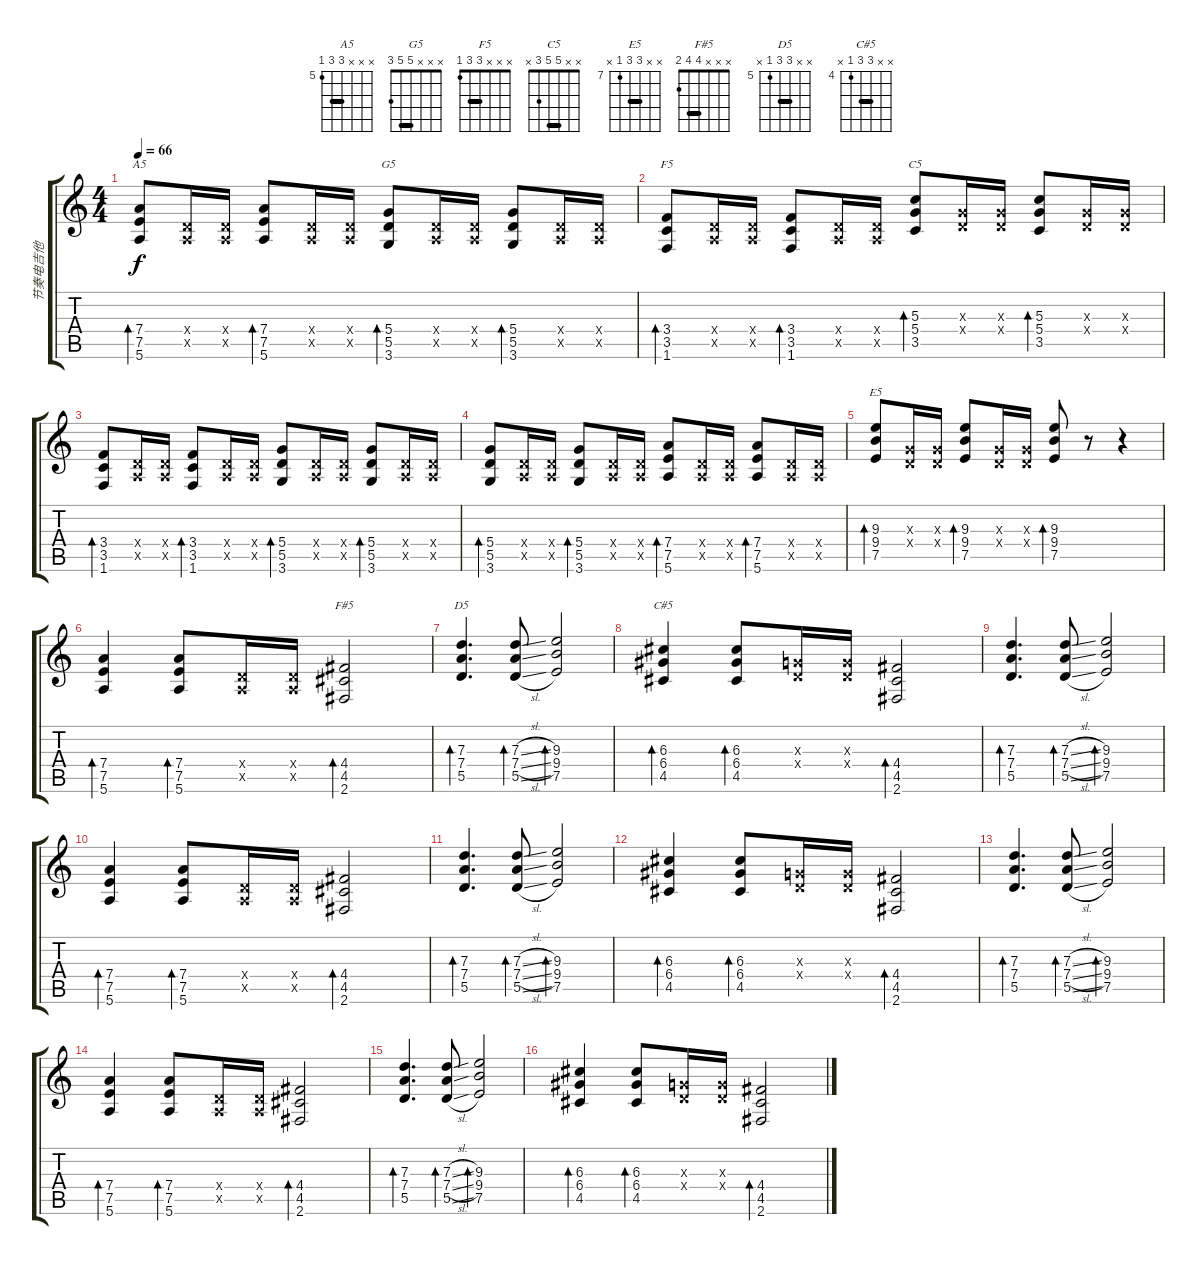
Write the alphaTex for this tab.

\track ("节奏电吉他" "节奏电吉他") {instrument overdrivenguitar}
\staff {score tabs}
\tuning (E4 B3 G3 D3 A2 E2) {hide}
\chord ("A5" x x x 7 7 5) {firstfret 5 barre 7}
\chord ("G5" x x x 5 5 3) {barre 5}
\chord ("F5" x x x 3 3 1) {barre 3}
\chord ("C5" x x 5 5 3 x) {barre 5}
\chord ("E5" x x 9 9 7 x) {firstfret 7 barre 9}
\chord ("F#5" x x x 4 4 2) {barre 4}
\chord ("D5" x x 7 7 5 x) {firstfret 5 barre 7}
\chord ("C#5" x x 6 6 4 x) {firstfret 4 barre 6}
\ts (4 4)
\tempo 66
\clef g2
\ks c
(7.4 7.5 5.6).8{bd 60 ch "A5" dy f} (0.4{x} 0.5{x}).16 (0.4{x} 0.5{x}).16 (7.4 7.5 5.6).8{bd 60} (0.4{x} 0.5{x}).16 (0.4{x} 0.5{x}).16 (5.4 5.5 3.6).8{bd 60 ch "G5"} (0.4{x} 0.5{x}).16 (0.4{x} 0.5{x}).16 (5.4 5.5 3.6).8{bd 60} (0.4{x} 0.5{x}).16 (0.4{x} 0.5{x}).16 |
(3.4 3.5 1.6).8{bd 60 ch "F5"} (0.4{x} 0.5{x}).16 (0.4{x} 0.5{x}).16 (3.4 3.5 1.6).8{bd 60} (0.4{x} 0.5{x}).16 (0.4{x} 0.5{x}).16 (5.3 5.4 3.5).8{bd 60 ch "C5"} (0.3{x} 0.4{x}).16 (0.3{x} 0.4{x}).16 (5.3 5.4 3.5).8{bd 60} (0.3{x} 0.4{x}).16 (0.3{x} 0.4{x}).16 |
(3.4 3.5 1.6).8{bd 60} (0.4{x} 0.5{x}).16 (0.4{x} 0.5{x}).16 (3.4 3.5 1.6).8{bd 60} (0.4{x} 0.5{x}).16 (0.4{x} 0.5{x}).16 (5.4 5.5 3.6).8{bd 60} (0.4{x} 0.5{x}).16 (0.4{x} 0.5{x}).16 (5.4 5.5 3.6).8{bd 60} (0.4{x} 0.5{x}).16 (0.4{x} 0.5{x}).16 |
(5.4 5.5 3.6).8{bd 60} (0.4{x} 0.5{x}).16 (0.4{x} 0.5{x}).16 (5.4 5.5 3.6).8{bd 60} (0.4{x} 0.5{x}).16 (0.4{x} 0.5{x}).16 (7.4 7.5 5.6).8{bd 60} (0.4{x} 0.5{x}).16 (0.4{x} 0.5{x}).16 (7.4 7.5 5.6).8{bd 60} (0.4{x} 0.5{x}).16 (0.4{x} 0.5{x}).16 |
(9.3 9.4 7.5).8{bd 60 ch "E5"} (0.3{x} 0.4{x}).16 (0.3{x} 0.4{x}).16 (9.3 9.4 7.5).8{bd 60} (0.3{x} 0.4{x}).16 (0.3{x} 0.4{x}).16 (9.3 9.4 7.5).8{bd 60} r.8 r.4 |
(7.4 7.5 5.6).4{bd 60} (7.4 7.5 5.6).8{bd 60} (0.4{x} 0.5{x}).16 (0.4{x} 0.5{x}).16 (4.4 4.5 2.6).2{bd 60 ch "F#5"} |
(7.3 7.4 5.5).4{d bd 60 ch "D5"} (7.3{sl} 7.4{sl} 5.5{sl}).8{bd 60} (9.3 9.4 7.5).2{bd 60} |
(6.3 6.4 4.5).4{bd 120 ch "C#5"} (6.3 6.4 4.5).8{bd 120} (0.3{x} 0.4{x}).16 (0.3{x} 0.4{x}).16 (4.4 4.5 2.6).2{bd 60} |
(7.3 7.4 5.5).4{d bd 60} (7.3{sl} 7.4{sl} 5.5{sl}).8{bd 60} (9.3 9.4 7.5).2{bd 60} |
(7.4 7.5 5.6).4{bd 60} (7.4 7.5 5.6).8{bd 60} (0.4{x} 0.5{x}).16 (0.4{x} 0.5{x}).16 (4.4 4.5 2.6).2{bd 60} |
(7.3 7.4 5.5).4{d bd 60} (7.3{sl} 7.4{sl} 5.5{sl}).8{bd 60} (9.3 9.4 7.5).2{bd 60} |
(6.3 6.4 4.5).4{bd 120} (6.3 6.4 4.5).8{bd 120} (0.3{x} 0.4{x}).16 (0.3{x} 0.4{x}).16 (4.4 4.5 2.6).2{bd 60} |
(7.3 7.4 5.5).4{d bd 60} (7.3{sl} 7.4{sl} 5.5{sl}).8{bd 60} (9.3 9.4 7.5).2{bd 60} |
(7.4 7.5 5.6).4{bd 60} (7.4 7.5 5.6).8{bd 60} (0.4{x} 0.5{x}).16 (0.4{x} 0.5{x}).16 (4.4 4.5 2.6).2{bd 60} |
(7.3 7.4 5.5).4{d bd 60} (7.3{sl} 7.4{sl} 5.5{sl}).8{bd 60} (9.3 9.4 7.5).2{bd 60} |
(6.3 6.4 4.5).4{bd 120} (6.3 6.4 4.5).8{bd 120} (0.3{x} 0.4{x}).16 (0.3{x} 0.4{x}).16 (4.4 4.5 2.6).2{bd 60}
